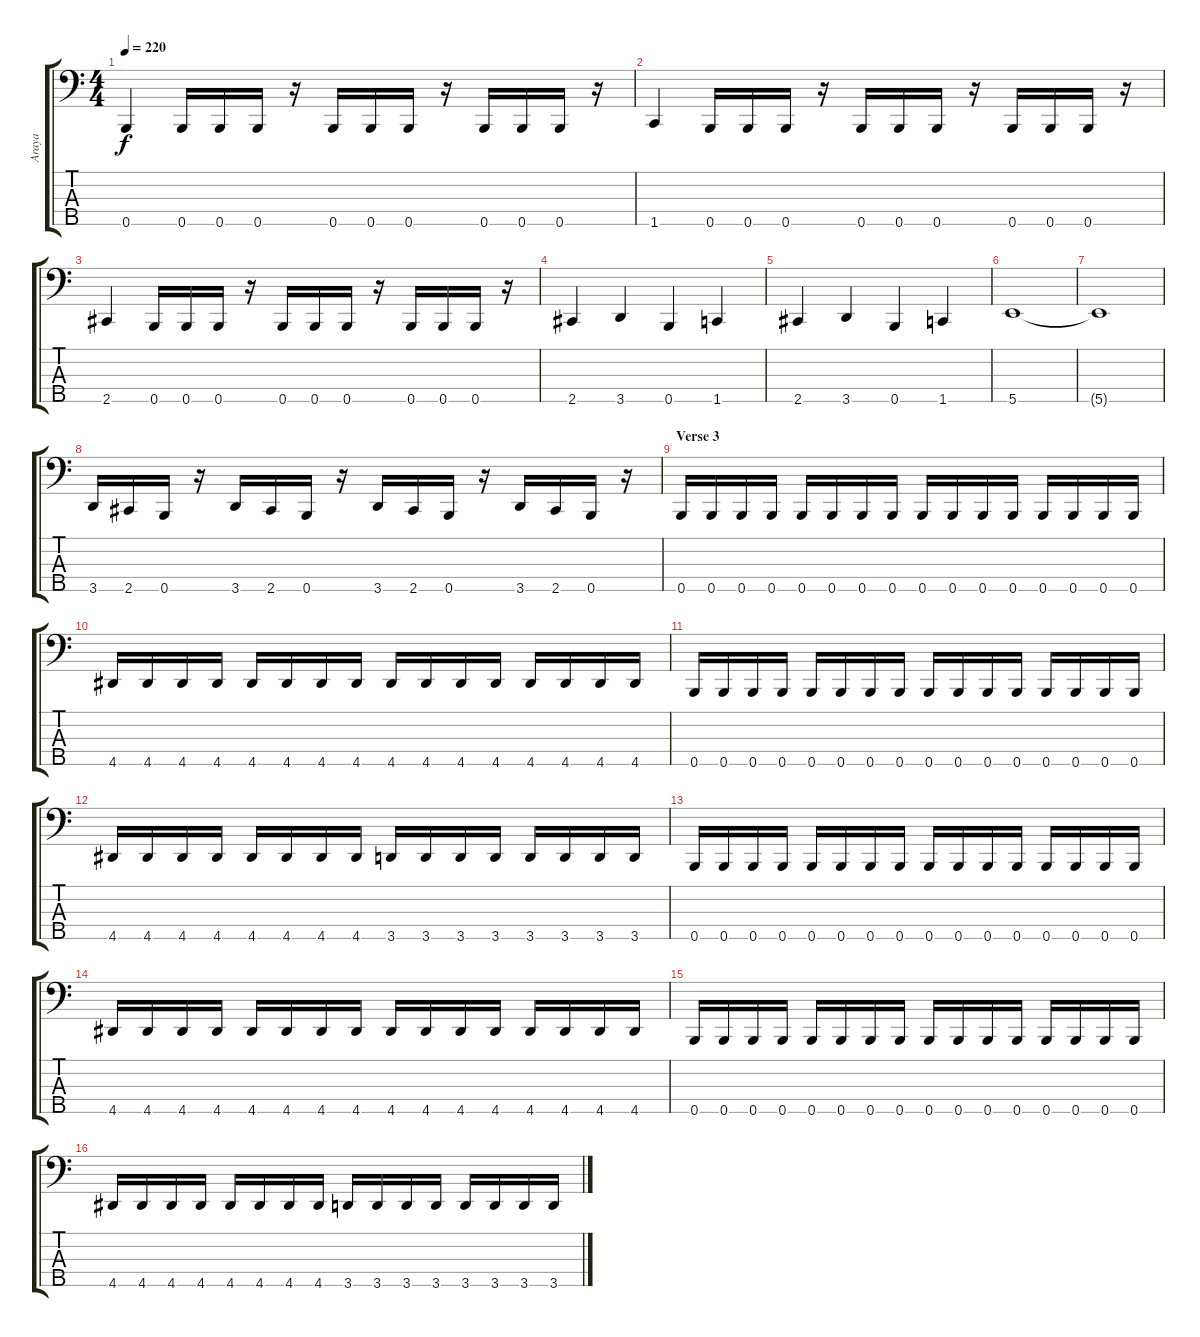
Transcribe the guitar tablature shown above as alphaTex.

\track ("Araya" "Araya") {instrument electricbasspick}
\staff {score tabs}
\tuning (Gb2 D2 A1 E1 B0) {hide}
\ts (4 4)
\tempo 220
\clef f4
\ks c
0.5.4{dy f} 0.5.16 0.5.16 0.5.16 r.16 0.5.16 0.5.16 0.5.16 r.16 0.5.16 0.5.16 0.5.16 r.16 |
1.5.4 0.5.16 0.5.16 0.5.16 r.16 0.5.16 0.5.16 0.5.16 r.16 0.5.16 0.5.16 0.5.16 r.16 |
2.5.4 0.5.16 0.5.16 0.5.16 r.16 0.5.16 0.5.16 0.5.16 r.16 0.5.16 0.5.16 0.5.16 r.16 |
2.5.4 3.5.4 0.5.4 1.5.4 |
2.5.4 3.5.4 0.5.4 1.5.4 |
5.5.1 |
5.5{t}.1 |
3.5.16 2.5.16 0.5.16 r.16 3.5.16 2.5.16 0.5.16 r.16 3.5.16 2.5.16 0.5.16 r.16 3.5.16 2.5.16 0.5.16 r.16 |
\section ("" "Verse 3")
0.5.16 0.5.16 0.5.16 0.5.16 0.5.16 0.5.16 0.5.16 0.5.16 0.5.16 0.5.16 0.5.16 0.5.16 0.5.16 0.5.16 0.5.16 0.5.16 |
4.5.16 4.5.16 4.5.16 4.5.16 4.5.16 4.5.16 4.5.16 4.5.16 4.5.16 4.5.16 4.5.16 4.5.16 4.5.16 4.5.16 4.5.16 4.5.16 |
0.5.16 0.5.16 0.5.16 0.5.16 0.5.16 0.5.16 0.5.16 0.5.16 0.5.16 0.5.16 0.5.16 0.5.16 0.5.16 0.5.16 0.5.16 0.5.16 |
4.5.16 4.5.16 4.5.16 4.5.16 4.5.16 4.5.16 4.5.16 4.5.16 3.5.16 3.5.16 3.5.16 3.5.16 3.5.16 3.5.16 3.5.16 3.5.16 |
0.5.16 0.5.16 0.5.16 0.5.16 0.5.16 0.5.16 0.5.16 0.5.16 0.5.16 0.5.16 0.5.16 0.5.16 0.5.16 0.5.16 0.5.16 0.5.16 |
4.5.16 4.5.16 4.5.16 4.5.16 4.5.16 4.5.16 4.5.16 4.5.16 4.5.16 4.5.16 4.5.16 4.5.16 4.5.16 4.5.16 4.5.16 4.5.16 |
0.5.16 0.5.16 0.5.16 0.5.16 0.5.16 0.5.16 0.5.16 0.5.16 0.5.16 0.5.16 0.5.16 0.5.16 0.5.16 0.5.16 0.5.16 0.5.16 |
4.5.16 4.5.16 4.5.16 4.5.16 4.5.16 4.5.16 4.5.16 4.5.16 3.5.16 3.5.16 3.5.16 3.5.16 3.5.16 3.5.16 3.5.16 3.5.16
